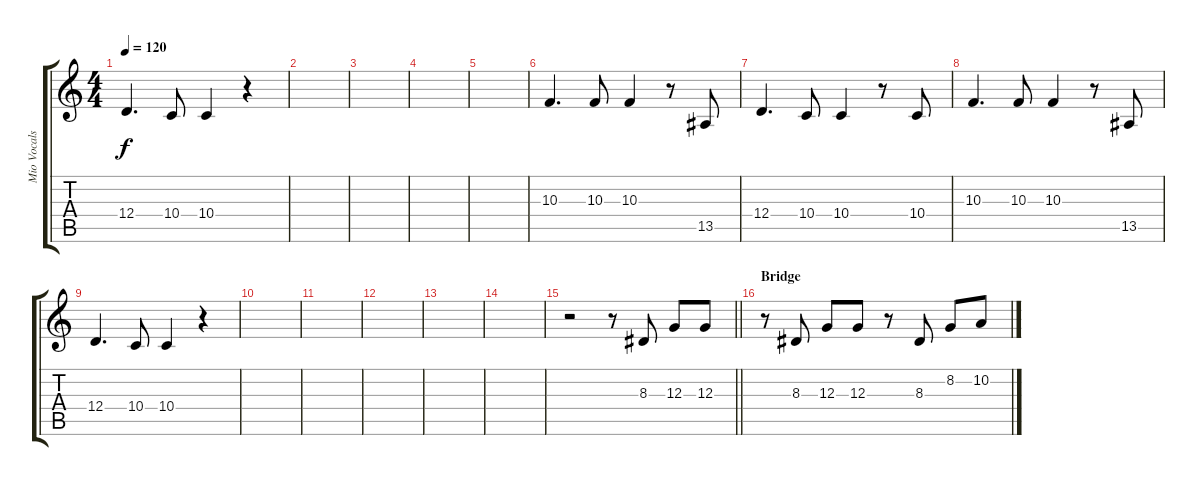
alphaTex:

\track ("Mio Vocals" "Mio Vocals") {instrument choiraahs}
\staff {score tabs}
\tuning (E4 B3 G3 D3 A2 E2) {hide}
\ts (4 4)
\tempo 120
\clef g2
\ks c
12.4.4{d dy f} 10.4.8 10.4.4 r.4 |
|
|
|
|
10.3.4{d} 10.3.8 10.3.4 r.8 13.5.8 |
12.4.4{d} 10.4.8 10.4.4 r.8 10.4.8 |
10.3.4{d} 10.3.8 10.3.4 r.8 13.5.8 |
12.4.4{d} 10.4.8 10.4.4 r.4 |
|
|
|
|
|
\barLineRight lightlight
r.2 r.8 8.3.8 12.3.8 12.3.8 |
\section ("" "Bridge")
r.8 8.3.8 12.3.8 12.3.8 r.8 8.3.8 8.2.8 10.2.8
